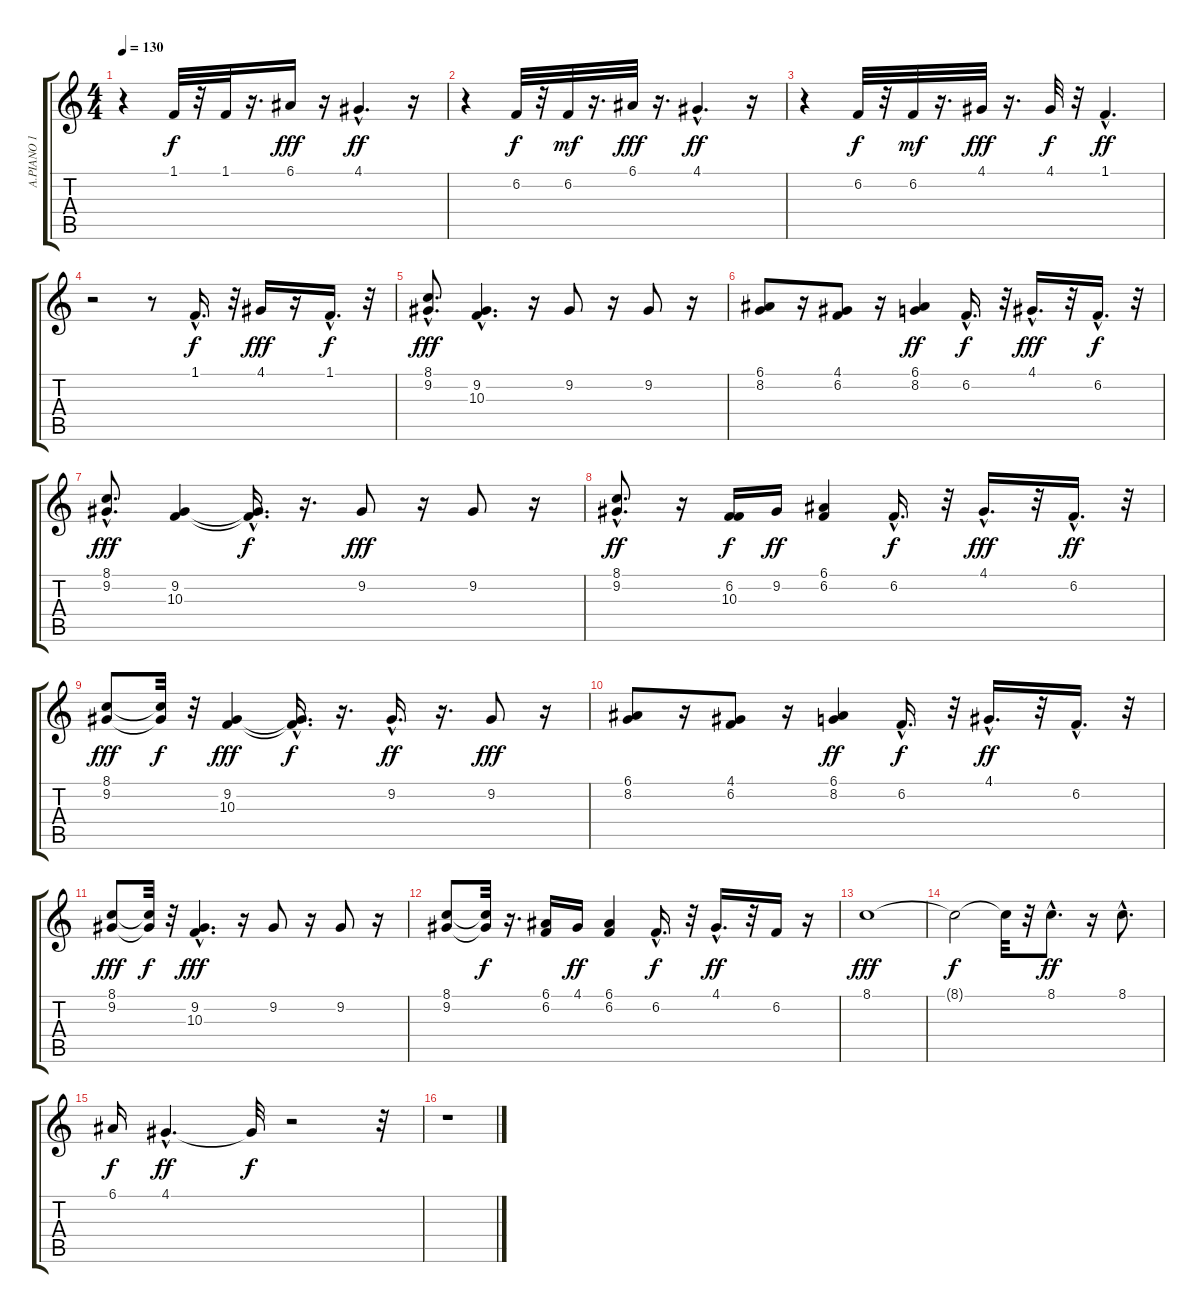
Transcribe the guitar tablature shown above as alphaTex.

\track ("A.PIANO 1" "A.PIANO 1") {instrument acousticgrandpiano}
\staff {score tabs}
\tuning (E4 B3 G3 D3 A2 E2) {hide}
\ts (4 4)
\tempo 130
\clef g2
\ks c
r.4{dy f} 1.1.32 r.32 1.1.32 r.16{d} 6.1.16{dy fff} r.16 4.1{hac}.4{d dy ff} r.16 |
r.4 6.2.32{dy f} r.32 6.2.32{dy mf} r.16{d} 6.1.32{dy fff} r.16{d} 4.1{hac}.4{d dy ff} r.16 |
r.4 6.2.32{dy f} r.32 6.2.32{dy mf} r.16{d} 4.1.32{dy fff} r.16{d} 4.1.32{dy f} r.32 1.1{hac}.4{d dy ff} |
r.2 r.8 1.1{hac}.16{d dy f} r.32 4.1.16{dy fff} r.16 1.1{hac}.16{d dy f} r.32 |
(8.1{hac} 9.2{hac}).8{d dy fff} (9.2{hac} 10.3{hac}).4{d} r.16 9.2.8 r.16 9.2.8 r.16 |
(6.1 8.2).8 r.16 (4.1 6.2).8 r.16 (6.1 8.2).4{dy ff} 6.2{hac}.16{d dy f} r.32 4.1{hac}.16{d dy fff} r.32 6.2{hac}.16{d dy f} r.32 |
(8.1{hac} 9.2{hac}).8{d dy fff} (9.2 10.3).4 (9.2{hac t} 10.3{hac t}).16{d dy f} r.16{d} 9.2.8{dy fff} r.16 9.2.8 r.16 |
(8.1{hac} 9.2{hac}).8{d dy ff} r.16 (6.2 10.3).16{dy f} 9.2.16{dy ff} (6.1 6.2).4 6.2{hac}.16{d dy f} r.32 4.1{hac}.16{d dy fff} r.32 6.2{hac}.16{d dy ff} r.32 |
(8.1 9.2).8{dy fff} (8.1{t} 9.2{t}).32{dy f} r.32 (9.2 10.3).4{dy fff} (9.2{hac t} 10.3{hac t}).16{d dy f} r.16{d} 9.2{hac}.16{d dy ff} r.16{d} 9.2.8{dy fff} r.16 |
(6.1 8.2).8 r.16 (4.1 6.2).8 r.16 (6.1 8.2).4{dy ff} 6.2{hac}.16{d dy f} r.32 4.1{hac}.16{d dy ff} r.32 6.2{hac}.16{d} r.32 |
(8.1 9.2).8{dy fff} (8.1{t} 9.2{t}).32{dy f} r.32 (9.2{hac} 10.3{hac}).4{d dy fff} r.16 9.2.8 r.16 9.2.8 r.16 |
(8.1 9.2).8 (8.1{t} 9.2{t}).32{dy f} r.16{d} (6.1 6.2).16 4.1.16{dy ff} (6.1 6.2).4 6.2{hac}.16{d dy f} r.32 4.1{hac}.16{d dy ff} r.32 6.2.16 r.16 |
8.1.1{dy fff} |
8.1{t}.2{dy f} 8.1{t}.32 r.32 8.1{hac}.8{d dy ff} r.16 8.1{hac}.8{d} |
6.1.16{dy f} 4.1{hac}.4{d dy ff} 4.1{t}.32{dy f} r.2 r.32 |
r.1
